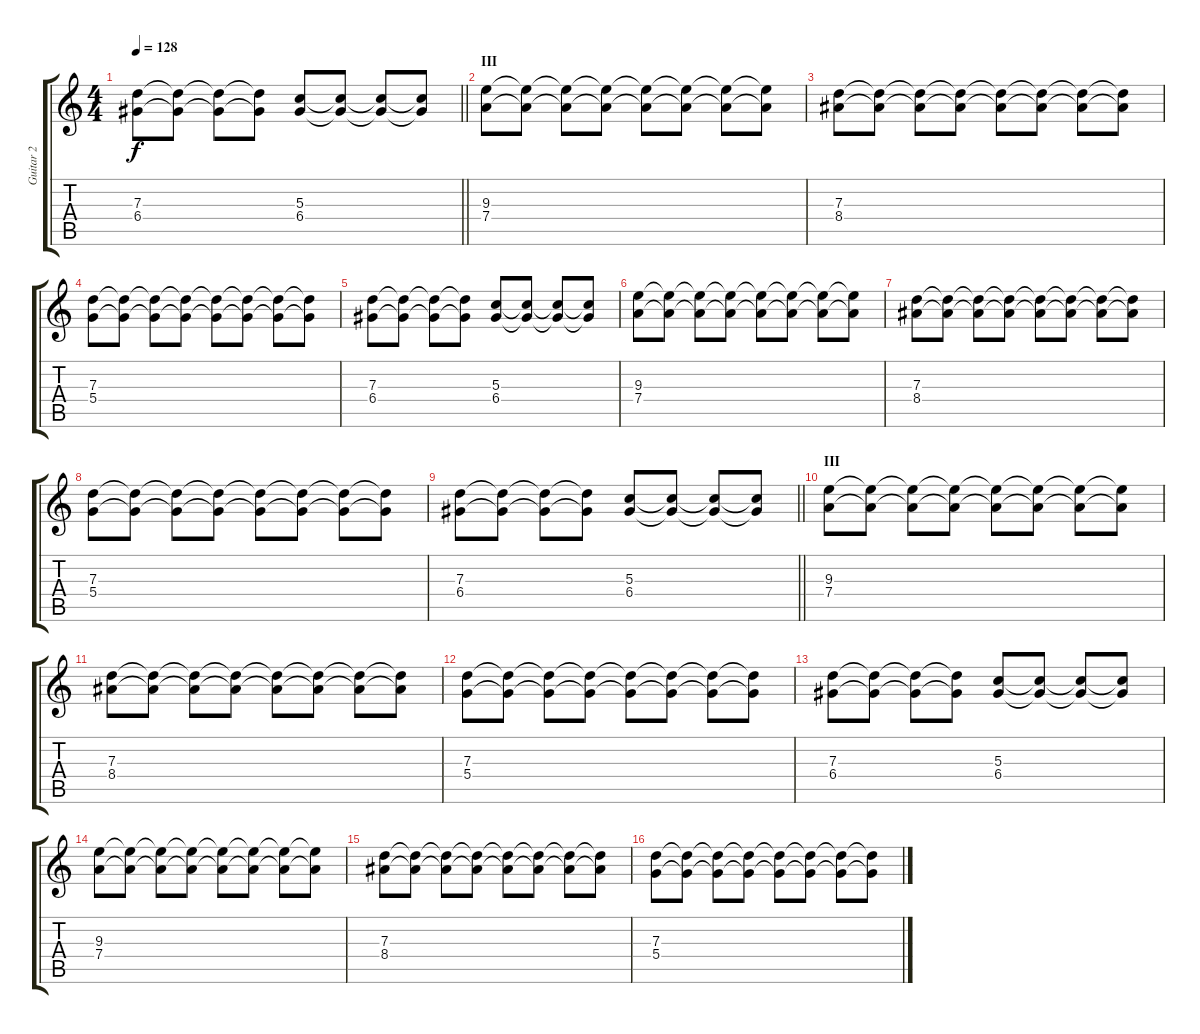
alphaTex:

\track ("Guitar 2" "Guitar 2") {instrument distortionguitar}
\staff {score tabs}
\tuning (E4 B3 G3 D3 A2 E2) {hide}
\ts (4 4)
\tempo 128
\clef g2
\barLineRight lightlight
\ks c
(7.3 6.4).8{dy f} (7.3{t} 6.4{t}).8 (7.3{t} 6.4{t}).8 (7.3{t} 6.4{t}).8 (5.3 6.4).8 (5.3{t} 6.4{t}).8 (5.3{t} 6.4{t}).8 (5.3{t} 6.4{t}).8 |
\section ("" "III")
(9.3 7.4).8 (9.3{t} 7.4{t}).8 (9.3{t} 7.4{t}).8 (9.3{t} 7.4{t}).8 (9.3{t} 7.4{t}).8 (9.3{t} 7.4{t}).8 (9.3{t} 7.4{t}).8 (9.3{t} 7.4{t}).8 |
(7.3 8.4).8 (7.3{t} 8.4{t}).8 (7.3{t} 8.4{t}).8 (7.3{t} 8.4{t}).8 (7.3{t} 8.4{t}).8 (7.3{t} 8.4{t}).8 (7.3{t} 8.4{t}).8 (7.3{t} 8.4{t}).8 |
(7.3 5.4).8 (7.3{t} 5.4{t}).8 (7.3{t} 5.4{t}).8 (7.3{t} 5.4{t}).8 (7.3{t} 5.4{t}).8 (7.3{t} 5.4{t}).8 (7.3{t} 5.4{t}).8 (7.3{t} 5.4{t}).8 |
(7.3 6.4).8 (7.3{t} 6.4{t}).8 (7.3{t} 6.4{t}).8 (7.3{t} 6.4{t}).8 (5.3 6.4).8 (5.3{t} 6.4{t}).8 (5.3{t} 6.4{t}).8 (5.3{t} 6.4{t}).8 |
(9.3 7.4).8 (9.3{t} 7.4{t}).8 (9.3{t} 7.4{t}).8 (9.3{t} 7.4{t}).8 (9.3{t} 7.4{t}).8 (9.3{t} 7.4{t}).8 (9.3{t} 7.4{t}).8 (9.3{t} 7.4{t}).8 |
(7.3 8.4).8 (7.3{t} 8.4{t}).8 (7.3{t} 8.4{t}).8 (7.3{t} 8.4{t}).8 (7.3{t} 8.4{t}).8 (7.3{t} 8.4{t}).8 (7.3{t} 8.4{t}).8 (7.3{t} 8.4{t}).8 |
(7.3 5.4).8 (7.3{t} 5.4{t}).8 (7.3{t} 5.4{t}).8 (7.3{t} 5.4{t}).8 (7.3{t} 5.4{t}).8 (7.3{t} 5.4{t}).8 (7.3{t} 5.4{t}).8 (7.3{t} 5.4{t}).8 |
\barLineRight lightlight
(7.3 6.4).8 (7.3{t} 6.4{t}).8 (7.3{t} 6.4{t}).8 (7.3{t} 6.4{t}).8 (5.3 6.4).8 (5.3{t} 6.4{t}).8 (5.3{t} 6.4{t}).8 (5.3{t} 6.4{t}).8 |
\section ("" "III")
(9.3 7.4).8 (9.3{t} 7.4{t}).8 (9.3{t} 7.4{t}).8 (9.3{t} 7.4{t}).8 (9.3{t} 7.4{t}).8 (9.3{t} 7.4{t}).8 (9.3{t} 7.4{t}).8 (9.3{t} 7.4{t}).8 |
(7.3 8.4).8 (7.3{t} 8.4{t}).8 (7.3{t} 8.4{t}).8 (7.3{t} 8.4{t}).8 (7.3{t} 8.4{t}).8 (7.3{t} 8.4{t}).8 (7.3{t} 8.4{t}).8 (7.3{t} 8.4{t}).8 |
(7.3 5.4).8 (7.3{t} 5.4{t}).8 (7.3{t} 5.4{t}).8 (7.3{t} 5.4{t}).8 (7.3{t} 5.4{t}).8 (7.3{t} 5.4{t}).8 (7.3{t} 5.4{t}).8 (7.3{t} 5.4{t}).8 |
(7.3 6.4).8 (7.3{t} 6.4{t}).8 (7.3{t} 6.4{t}).8 (7.3{t} 6.4{t}).8 (5.3 6.4).8 (5.3{t} 6.4{t}).8 (5.3{t} 6.4{t}).8 (5.3{t} 6.4{t}).8 |
(9.3 7.4).8 (9.3{t} 7.4{t}).8 (9.3{t} 7.4{t}).8 (9.3{t} 7.4{t}).8 (9.3{t} 7.4{t}).8 (9.3{t} 7.4{t}).8 (9.3{t} 7.4{t}).8 (9.3{t} 7.4{t}).8 |
(7.3 8.4).8 (7.3{t} 8.4{t}).8 (7.3{t} 8.4{t}).8 (7.3{t} 8.4{t}).8 (7.3{t} 8.4{t}).8 (7.3{t} 8.4{t}).8 (7.3{t} 8.4{t}).8 (7.3{t} 8.4{t}).8 |
(7.3 5.4).8 (7.3{t} 5.4{t}).8 (7.3{t} 5.4{t}).8 (7.3{t} 5.4{t}).8 (7.3{t} 5.4{t}).8 (7.3{t} 5.4{t}).8 (7.3{t} 5.4{t}).8 (7.3{t} 5.4{t}).8
